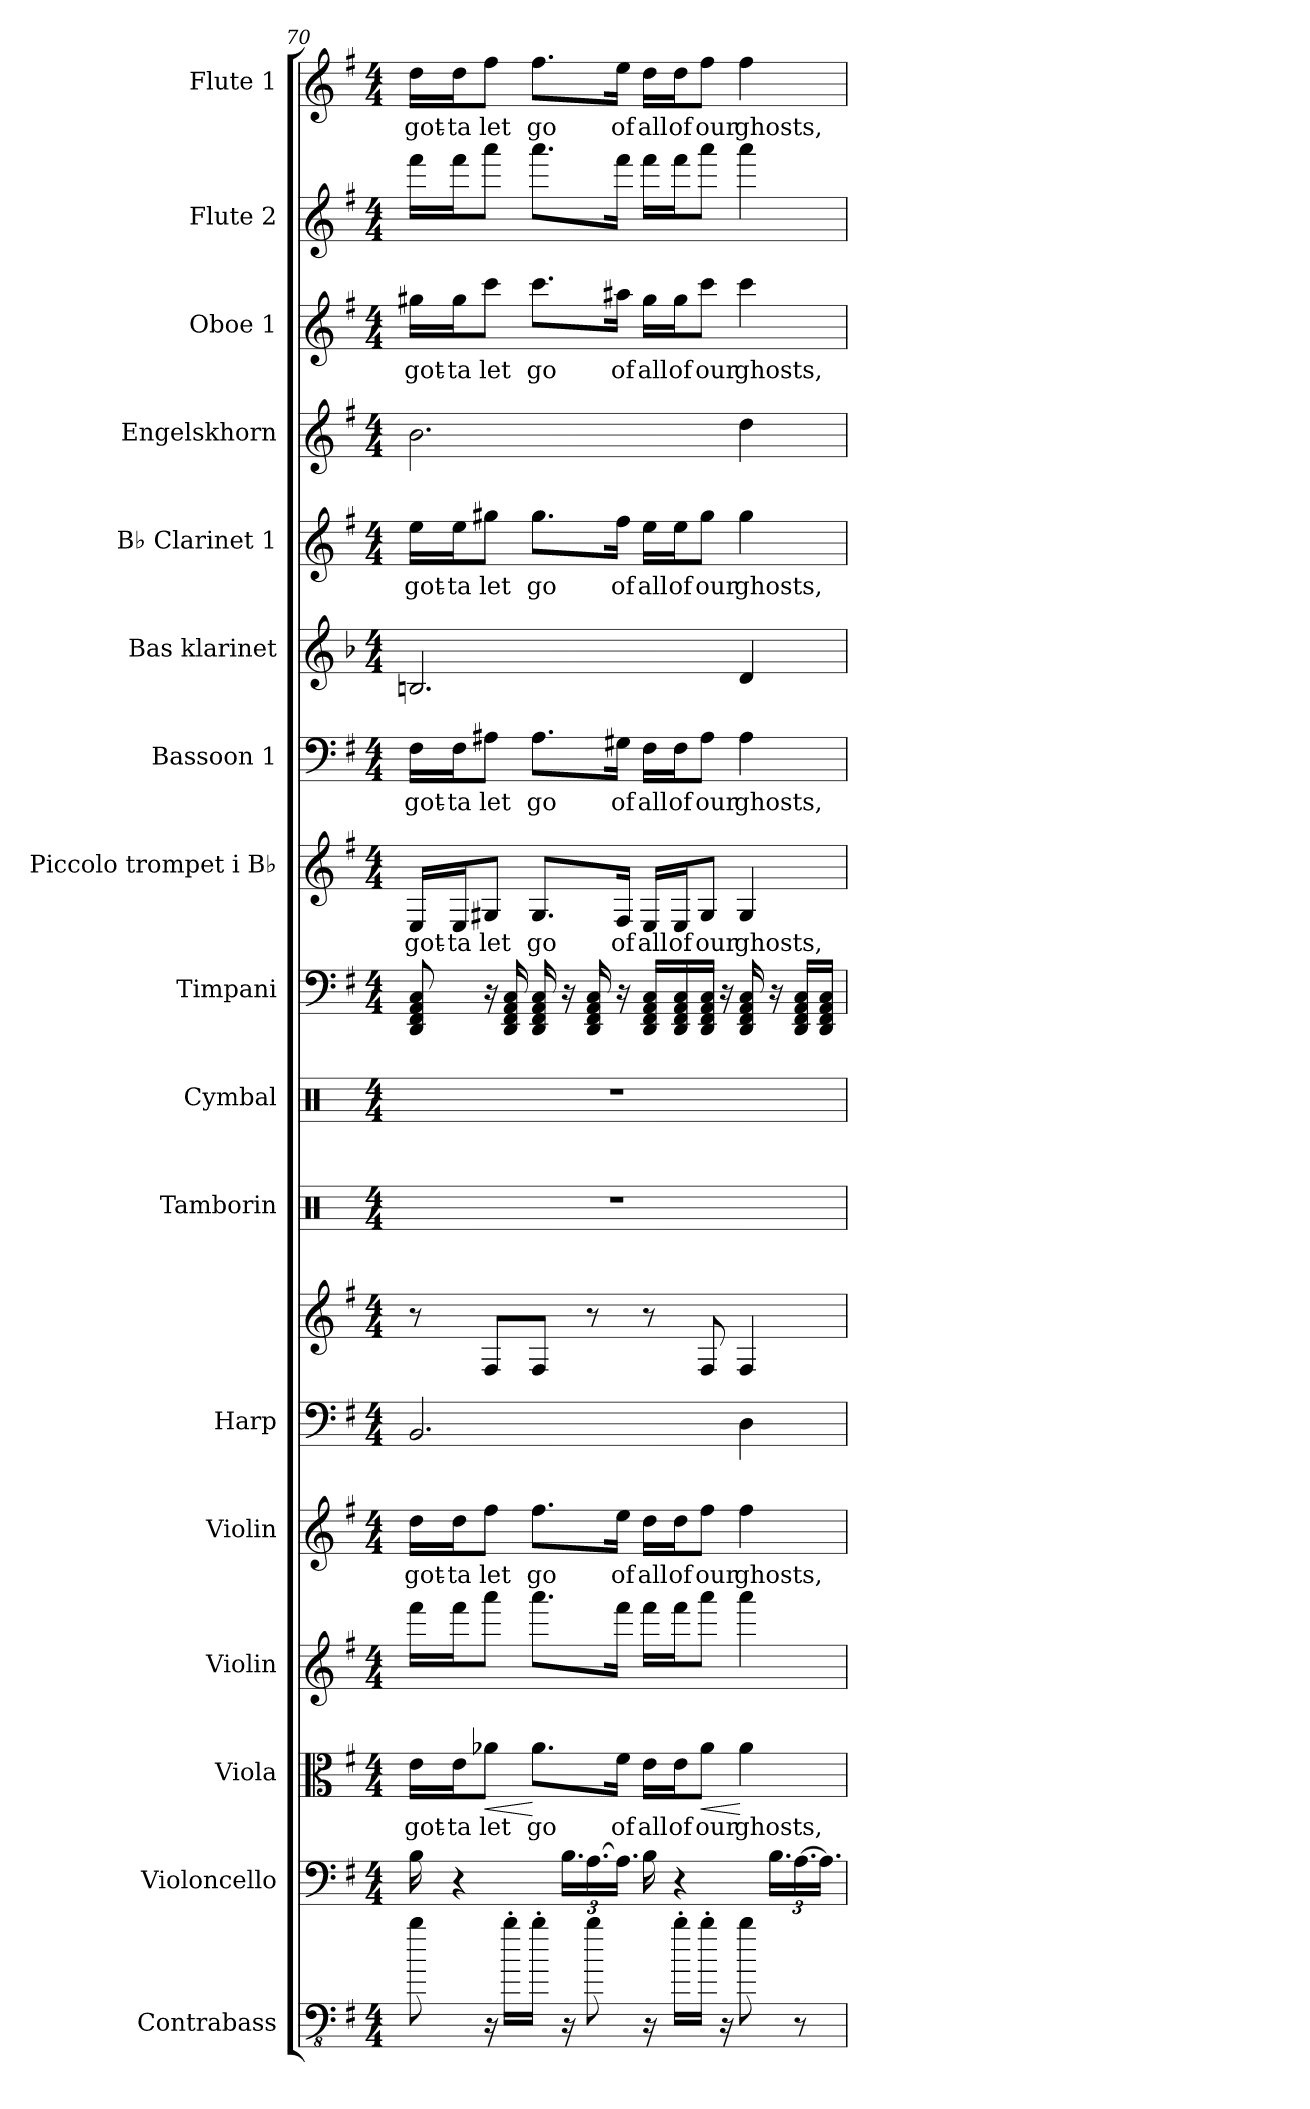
**kern	**kern	**kern	**text	**dynam	**kern	**kern	**text	**kern	**kern	**kern	**kern	**kern	**kern	**text	**kern	**text	**kern	**kern	**text	**kern	**kern	**text	**kern	**kern	**text
*part17	*part16	*part15	*part15	*part15	*part14	*part13	*part13	*part12	*part12	*part11	*part10	*part9	*part8	*part8	*part7	*part7	*part6	*part5	*part5	*part4	*part3	*part3	*part2	*part1	*part1
*staff18	*staff17	*staff16	*staff16	*staff16	*staff15	*staff14	*staff14	*staff13	*staff12	*staff11	*staff10	*staff9	*staff8	*staff8	*staff7	*staff7	*staff6	*staff5	*staff5	*staff4	*staff3	*staff3	*staff2	*staff1	*staff1
*I"Contrabass	*I"Violoncello	*I"Viola	*	*	*I"Violin	*I"Violin	*	*I"Harp	*	*I"Tamborin	*I"Cymbal	*I"Timpani	*I"Piccolo trompet i B♭	*	*I"Bassoon 1	*	*I"Bas klarinet	*I"B♭ Clarinet 1	*	*I"Engelskhorn	*I"Oboe 1	*	*I"Flute 2	*I"Flute 1	*
*I'Cb.	*I'Vc.	*I'Vla.	*	*	*I'Vln.	*I'Vln.	*	*I'Hrp.	*	*I'Tamb.	*I'Cym.	*I'Timp.	*I'P. tpt. i B♭	*	*I'Bsn. 1	*	*	*I'B♭ Cl. 1	*	*I'E.horn	*I'Ob. 1	*	*I'Fl. 2	*I'Fl. 1	*
!!LO:PB:g=z
*clefFv4	*clefF4	*clefC3	*	*	*clefG2	*clefG2	*	*clefF4	*clefG2	*clefX	*clefX	*clefF4	*clefG2	*	*clefF4	*	*clefG2	*clefG2	*	*clefG2	*clefG2	*	*clefG2	*clefG2	*
*ITrd7c12	*	*	*	*	*	*	*	*	*	*	*	*	*ITrd-6c-10	*	*	*	*ITrd8c14	*ITrd1c2	*	*ITrd4c7	*	*	*	*	*
*k[f#]	*k[f#]	*k[f#]	*	*	*k[f#]	*k[f#]	*	*k[f#]	*k[f#]	*k[]	*k[]	*k[f#]	*k[b-]	*	*k[f#]	*	*k[b-]	*k[b-]	*	*k[]	*k[f#]	*	*k[f#]	*k[f#]	*
*M4/4	*M4/4	*M4/4	*	*	*M4/4	*M4/4	*	*M4/4	*M4/4	*M4/4	*M4/4	*M4/4	*M4/4	*	*M4/4	*	*M4/4	*M4/4	*	*M4/4	*M4/4	*	*M4/4	*M4/4	*
=70	=70	=70	=70	=70	=70	=70	=70	=70	=70	=70	=70	=70	=70	=70	=70	=70	=70	=70	=70	=70	=70	=70	=70	=70	=70
8B\	16B\	16e\LL	got-	.	16fff#\LL	16dd\LL	got-	2.BB/	8r	1r	1r	8DD/ 8FF#/ 8AA/ 8C/	16d/LL	got-	16F#\LL	got-	2.BBn/	16dd\LL	got-	2.e\	16gg#X\LL	got-	16fff#\LL	16dd\LL	got-
.	4r	16e\J	-ta	.	16fff#\J	16dd\J	-ta	.	.	.	.	.	16d/J	-ta	16F#\J	-ta	.	16dd\J	-ta	.	16gg#\J	-ta	16fff#\J	16dd\J	-ta
!	!	!	!	!LO:HP:b	!	!	!	!	!	!	!	!	!	!	!	!	!	!	!	!	!	!	!	!	!
16r	.	8a-X\J	let	<	8aaa\J	8ff#\J	let	.	8F#/L	.	.	16r	8f#X/J	let	8A#X\J	let	.	8ff#X\J	let	.	8ccc\J	let	8aaa\J	8ff#\J	let
16B'\LL	.	.	.	.	.	.	.	.	.	.	.	16DD/ 16FF#/ 16AA/ 16C/	.	.	.	.	.	.	.	.	.	.	.	.	.
16B'\JJ	.	8.a-\L	go	[	8.aaa\L	8.ff#\L	go	.	8F#/J	.	.	16DD/ 16FF#/ 16AA/ 16C/	8.f#/L	go	8.A#\L	go	.	8.ff#\L	go	.	8.ccc\L	go	8.aaa\L	8.ff#\L	go
*	*Xbrackettup	*	*	*	*	*	*	*	*	*	*	*	*	*	*	*	*	*	*	*	*	*	*	*	*
16r	24.B\LL	.	.	.	.	.	.	.	.	.	.	16r	.	.	.	.	.	.	.	.	.	.	.	.	.
8B\	[24.A\	.	.	.	.	.	.	.	8r	.	.	16DD/ 16FF#/ 16AA/ 16C/	.	.	.	.	.	.	.	.	.	.	.	.	.
.	24.A\JJ]	16f#\Jk	of	.	16fff#\Jk	16ee\Jk	of	.	.	.	.	16r	16e/Jk	of	16G#X\Jk	of	.	16ee\Jk	of	.	16aa#X\Jk	of	16fff#\Jk	16ee\Jk	of
16r	16B\	16e\LL	all	.	16fff#\LL	16dd\LL	all	.	8r	.	.	16DD/ 16FF#/ 16AA/ 16C/LL	16d/LL	all	16F#\LL	all	.	16dd\LL	all	.	16gg#\LL	all	16fff#\LL	16dd\LL	all
16B'\LL	4r	16e\J	of	.	16fff#\J	16dd\J	of	.	.	.	.	16DD/ 16FF#/ 16AA/ 16C/	16d/J	of	16F#\J	of	.	16dd\J	of	.	16gg#\J	of	16fff#\J	16dd\J	of
!	!	!	!	!LO:HP:b	!	!	!	!	!	!	!	!	!	!	!	!	!	!	!	!	!	!	!	!	!
16B'\JJ	.	8a-\J	our	<	8aaa\J	8ff#\J	our	.	8F#/	.	.	16DD/ 16FF#/ 16AA/ 16C/JJ	8f#/J	our	8A#\J	our	.	8ff#\J	our	.	8ccc\J	our	8aaa\J	8ff#\J	our
16r	.	.	.	.	.	.	.	.	.	.	.	16r	.	.	.	.	.	.	.	.	.	.	.	.	.
8B\	.	4a-\	ghosts,	[	4aaa\	4ff#\	ghosts,	4D\	4F#/	.	.	16DD/ 16FF#/ 16AA/ 16C/	4f#/	ghosts,	4A#\	ghosts,	4D/	4ff#\	ghosts,	4g\	4ccc\	ghosts,	4aaa\	4ff#\	ghosts,
.	24.B\LL	.	.	.	.	.	.	.	.	.	.	16r	.	.	.	.	.	.	.	.	.	.	.	.	.
8r	[24.A\	.	.	.	.	.	.	.	.	.	.	16DD/ 16FF#/ 16AA/ 16C/LL	.	.	.	.	.	.	.	.	.	.	.	.	.
.	24.A\JJ]	.	.	.	.	.	.	.	.	.	.	16DD/ 16FF#/ 16AA/ 16C/JJ	.	.	.	.	.	.	.	.	.	.	.	.	.
=	=	=	=	=	=	=	=	=	=	=	=	=	=	=	=	=	=	=	=	=	=	=	=	=	=
*-	*-	*-	*-	*-	*-	*-	*-	*-	*-	*-	*-	*-	*-	*-	*-	*-	*-	*-	*-	*-	*-	*-	*-	*-	*-
